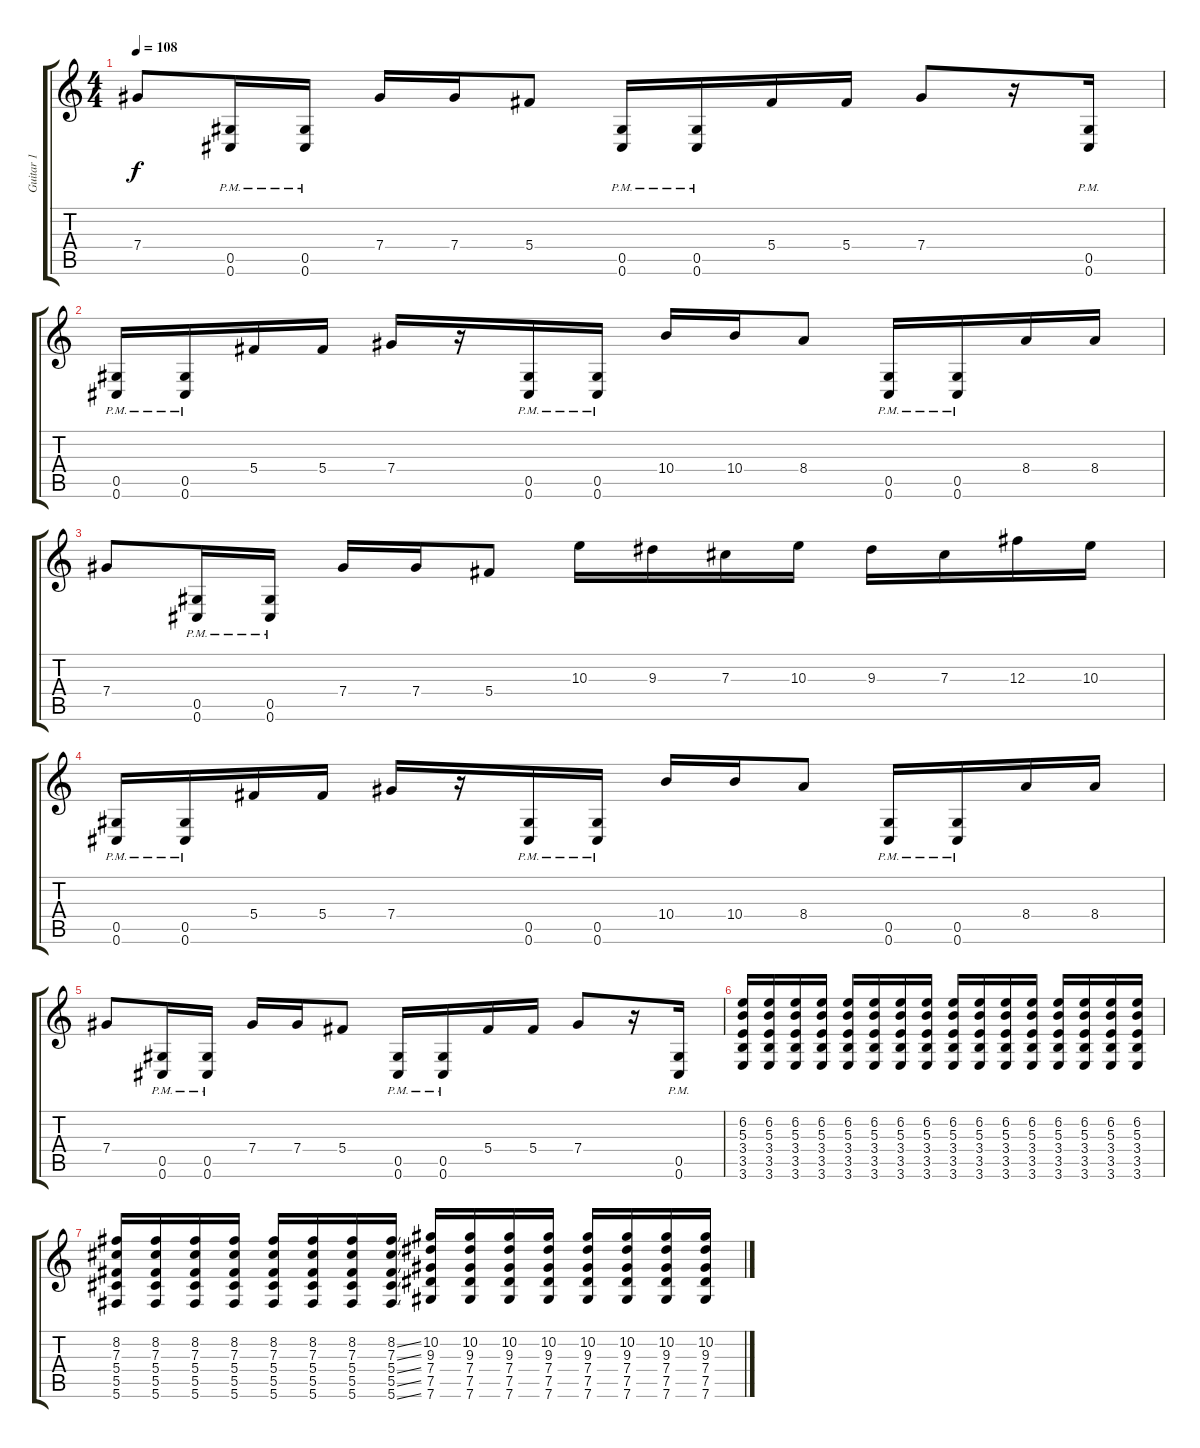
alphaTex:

\track ("Guitar 1" "Guitar 1") {solo instrument distortionguitar}
\staff {score tabs}
\tuning (Eb4 Bb3 Gb3 Db3 Ab2 Db2) {hide}
\ts (4 4)
\tempo 108
\clef g2
\ks c
7.4.8{dy f} (0.5{pm} 0.6{pm}).16 (0.5{pm} 0.6{pm}).16 7.4.16 7.4.16 5.4.8 (0.5{pm} 0.6{pm}).16 (0.5{pm} 0.6{pm}).16 5.4.16 5.4.16 7.4.8 r.16 (0.5{pm} 0.6{pm}).16 |
(0.5{pm} 0.6{pm}).16 (0.5{pm} 0.6{pm}).16 5.4.16 5.4.16 7.4.16 r.16 (0.5{pm} 0.6{pm}).16 (0.5{pm} 0.6{pm}).16 10.4.16 10.4.16 8.4.8 (0.5{pm} 0.6{pm}).16 (0.5{pm} 0.6{pm}).16 8.4.16 8.4.16 |
7.4.8 (0.5{pm} 0.6{pm}).16 (0.5{pm} 0.6{pm}).16 7.4.16 7.4.16 5.4.8 10.3.16 9.3.16 7.3.16 10.3.16 9.3.16 7.3.16 12.3.16 10.3.16 |
(0.5{pm} 0.6{pm}).16 (0.5{pm} 0.6{pm}).16 5.4.16 5.4.16 7.4.16 r.16 (0.5{pm} 0.6{pm}).16 (0.5{pm} 0.6{pm}).16 10.4.16 10.4.16 8.4.8 (0.5{pm} 0.6{pm}).16 (0.5{pm} 0.6{pm}).16 8.4.16 8.4.16 |
7.4.8 (0.5{pm} 0.6{pm}).16 (0.5{pm} 0.6{pm}).16 7.4.16 7.4.16 5.4.8 (0.5{pm} 0.6{pm}).16 (0.5{pm} 0.6{pm}).16 5.4.16 5.4.16 7.4.8 r.16 (0.5{pm} 0.6{pm}).16 |
(6.2 5.3 3.4 3.5 3.6).16 (6.2 5.3 3.4 3.5 3.6).16 (6.2 5.3 3.4 3.5 3.6).16 (6.2 5.3 3.4 3.5 3.6).16 (6.2 5.3 3.4 3.5 3.6).16 (6.2 5.3 3.4 3.5 3.6).16 (6.2 5.3 3.4 3.5 3.6).16 (6.2 5.3 3.4 3.5 3.6).16 (6.2 5.3 3.4 3.5 3.6).16 (6.2 5.3 3.4 3.5 3.6).16 (6.2 5.3 3.4 3.5 3.6).16 (6.2 5.3 3.4 3.5 3.6).16 (6.2 5.3 3.4 3.5 3.6).16 (6.2 5.3 3.4 3.5 3.6).16 (6.2 5.3 3.4 3.5 3.6).16 (6.2 5.3 3.4 3.5 3.6).16 |
(8.2 7.3 5.4 5.5 5.6).16 (8.2 7.3 5.4 5.5 5.6).16 (8.2 7.3 5.4 5.5 5.6).16 (8.2 7.3 5.4 5.5 5.6).16 (8.2 7.3 5.4 5.5 5.6).16 (8.2 7.3 5.4 5.5 5.6).16 (8.2 7.3 5.4 5.5 5.6).16 (8.2{ss} 7.3{ss} 5.4{ss} 5.5{ss} 5.6{ss}).16 (10.2 9.3 7.4 7.5 7.6).16 (10.2 9.3 7.4 7.5 7.6).16 (10.2 9.3 7.4 7.5 7.6).16 (10.2 9.3 7.4 7.5 7.6).16 (10.2 9.3 7.4 7.5 7.6).16 (10.2 9.3 7.4 7.5 7.6).16 (10.2 9.3 7.4 7.5 7.6).16 (10.2 9.3 7.4 7.5 7.6).16
